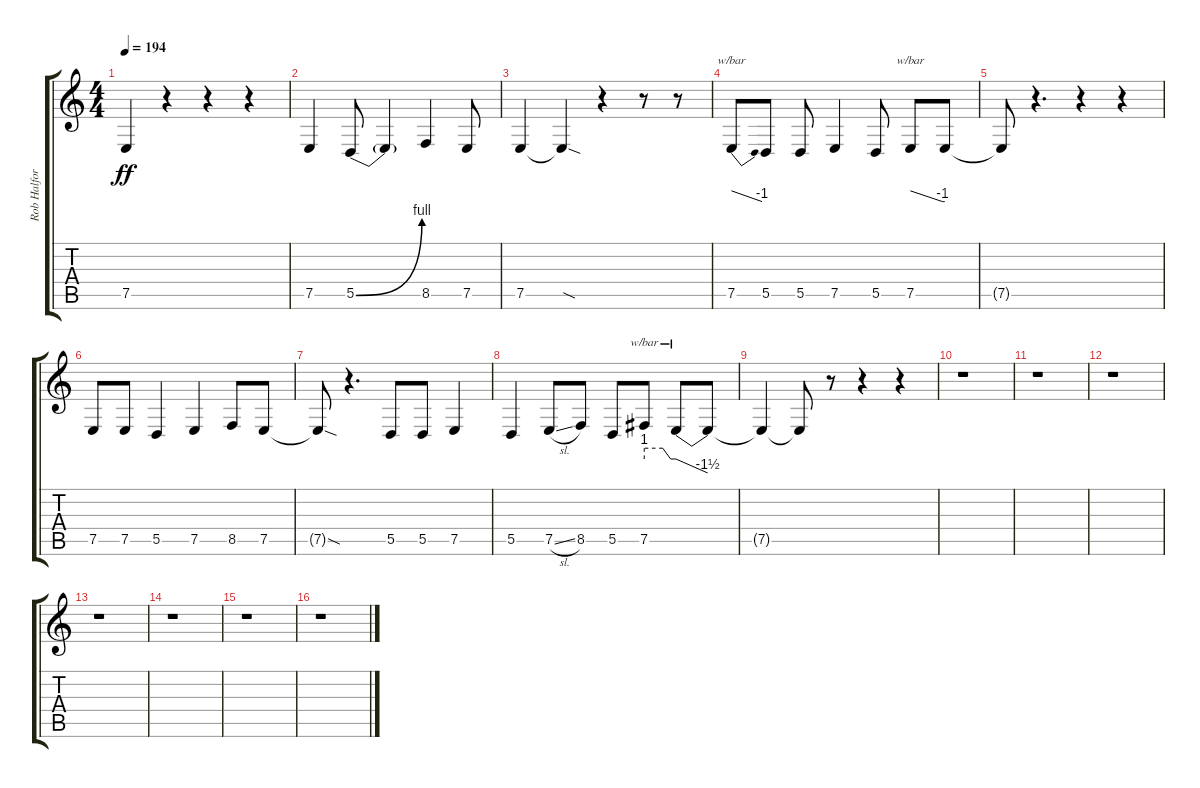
\track ("Rob Halford" "Rob Halfor") {instrument violin}
\staff {score tabs}
\tuning (E4 B3 G3 D3 A2 E2) {hide}
\ts (4 4)
\tempo 194
\clef g2
\ks c
7.5{t}.4{dy ff} r.4 r.4 r.4 |
7.5.4 5.5{be (bend 0 0 60 4)}.8 5.5{t}.4 8.5.4 7.5.8 |
7.5.4 7.5{sod t}.4 r.4 r.8 r.8 |
7.5.8{tbe (dive default 0 0 60 -4)} 5.5.8 5.5.8 7.5.4 5.5.8 7.5.8{tbe (custom default 0 0 56 -4 60 -4)} 7.5{t}.8 |
7.5{t}.8 r.4{d} r.4 r.4 |
7.5.8 7.5.8 5.5.4 7.5.4 8.5.8 7.5.8 |
7.5{sod t}.8 r.4{d} 5.5.8 5.5.8 7.5.4 |
5.5.4 7.5{sl}.8 8.5.8 5.5.8 7.5.8{tbe (custom default 0 4 35 4 50 0 60 0)} 7.5{t}.8{tbe (dive default 0 0 60 -6)} 7.5{t}.8 |
7.5{t}.4 7.5{t}.8 r.8 r.4 r.4 |
r.1 |
r.1 |
r.1 |
r.1 |
r.1 |
r.1 |
r.1
